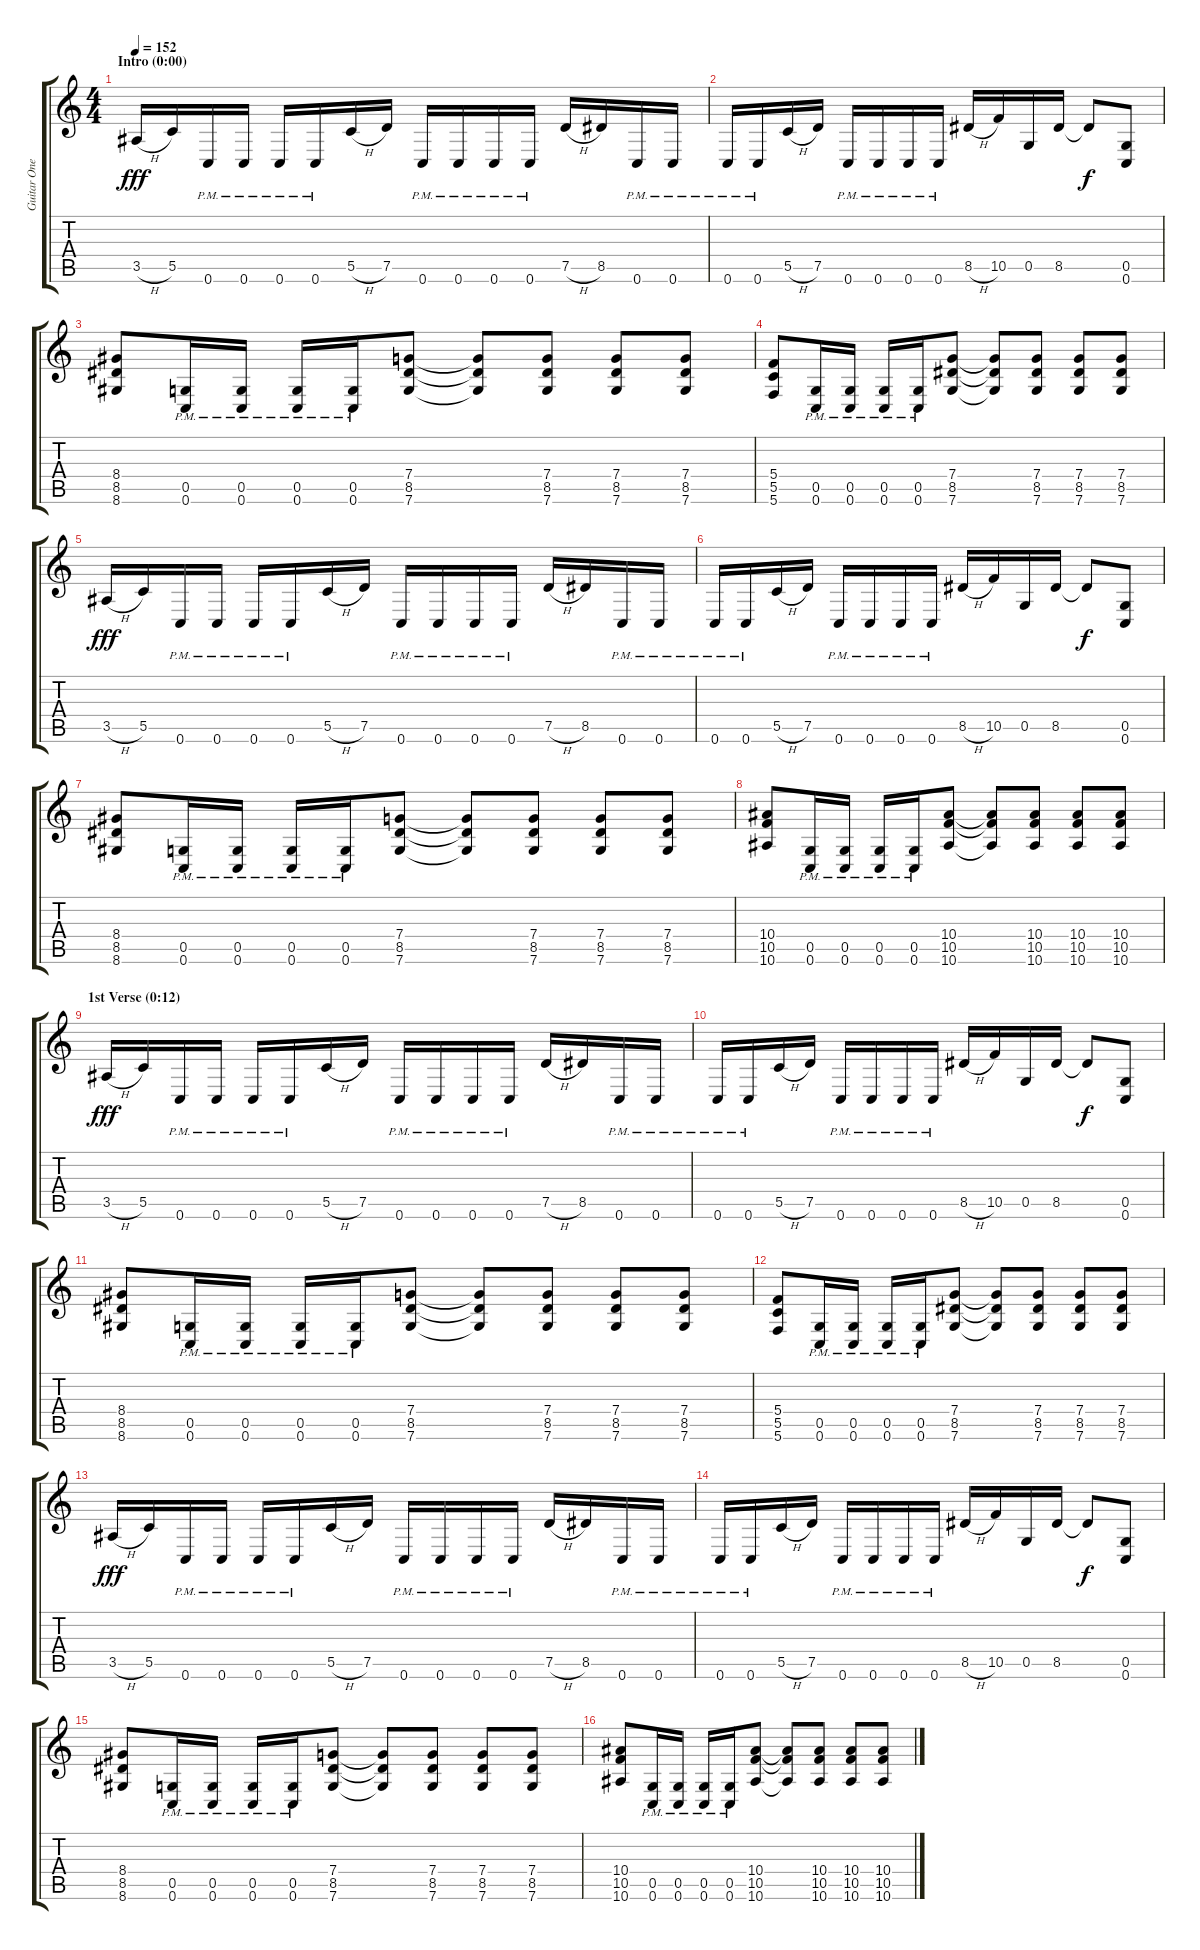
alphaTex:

\track ("Guitar One" "Guitar One") {instrument distortionguitar}
\staff {score tabs}
\tuning (D4 A3 F3 C3 G2 C2) {hide}
\ts (4 4)
\section ("" "Intro (0:00)")
\tempo 152
\clef g2
\ks c
3.5{h}.16{dy fff instrument distortionguitar} 5.5.16 0.6{pm}.16 0.6{pm}.16 0.6{pm}.16 0.6{pm}.16 5.5{h}.16 7.5.16 0.6{pm}.16 0.6{pm}.16 0.6{pm}.16 0.6{pm}.16 7.5{h}.16 8.5.16 0.6{pm}.16 0.6{pm}.16 |
0.6{pm}.16 0.6{pm}.16 5.5{h}.16 7.5.16 0.6{pm}.16 0.6{pm}.16 0.6{pm}.16 0.6{pm}.16 8.5{h}.16 10.5.16 0.5.16 8.5.16 8.5{t}.8{dy f} (0.5 0.6).8 |
(8.4 8.5 8.6).8 (0.5{pm} 0.6{pm}).16 (0.5{pm} 0.6{pm}).16 (0.5{pm} 0.6{pm}).16 (0.5{pm} 0.6{pm}).16 (7.4 8.5 7.6).8 (7.4{t} 8.5{t} 7.6{t}).8 (7.4 8.5 7.6).8 (7.4 8.5 7.6).8 (7.4 8.5 7.6).8 |
(5.4 5.5 5.6).8 (0.5{pm} 0.6{pm}).16 (0.5{pm} 0.6{pm}).16 (0.5{pm} 0.6{pm}).16 (0.5{pm} 0.6{pm}).16 (7.4 8.5 7.6).8 (7.4{t} 8.5{t} 7.6{t}).8 (7.4 8.5 7.6).8 (7.4 8.5 7.6).8 (7.4 8.5 7.6).8 |
3.5{h}.16{dy fff} 5.5.16 0.6{pm}.16 0.6{pm}.16 0.6{pm}.16 0.6{pm}.16 5.5{h}.16 7.5.16 0.6{pm}.16 0.6{pm}.16 0.6{pm}.16 0.6{pm}.16 7.5{h}.16 8.5.16 0.6{pm}.16 0.6{pm}.16 |
0.6{pm}.16 0.6{pm}.16 5.5{h}.16 7.5.16 0.6{pm}.16 0.6{pm}.16 0.6{pm}.16 0.6{pm}.16 8.5{h}.16 10.5.16 0.5.16 8.5.16 8.5{t}.8{dy f} (0.5 0.6).8 |
(8.4 8.5 8.6).8 (0.5{pm} 0.6{pm}).16 (0.5{pm} 0.6{pm}).16 (0.5{pm} 0.6{pm}).16 (0.5{pm} 0.6{pm}).16 (7.4 8.5 7.6).8 (7.4{t} 8.5{t} 7.6{t}).8 (7.4 8.5 7.6).8 (7.4 8.5 7.6).8 (7.4 8.5 7.6).8 |
(10.4 10.5 10.6).8 (0.5{pm} 0.6{pm}).16 (0.5{pm} 0.6{pm}).16 (0.5{pm} 0.6{pm}).16 (0.5{pm} 0.6{pm}).16 (10.4 10.5 10.6).8 (10.4{t} 10.5{t} 10.6{t}).8 (10.4 10.5 10.6).8 (10.4 10.5 10.6).8 (10.4 10.5 10.6).8 |
\section ("" "1st Verse (0:12)")
3.5{h}.16{dy fff} 5.5.16 0.6{pm}.16 0.6{pm}.16 0.6{pm}.16 0.6{pm}.16 5.5{h}.16 7.5.16 0.6{pm}.16 0.6{pm}.16 0.6{pm}.16 0.6{pm}.16 7.5{h}.16 8.5.16 0.6{pm}.16 0.6{pm}.16 |
0.6{pm}.16 0.6{pm}.16 5.5{h}.16 7.5.16 0.6{pm}.16 0.6{pm}.16 0.6{pm}.16 0.6{pm}.16 8.5{h}.16 10.5.16 0.5.16 8.5.16 8.5{t}.8{dy f} (0.5 0.6).8 |
(8.4 8.5 8.6).8 (0.5{pm} 0.6{pm}).16 (0.5{pm} 0.6{pm}).16 (0.5{pm} 0.6{pm}).16 (0.5{pm} 0.6{pm}).16 (7.4 8.5 7.6).8 (7.4{t} 8.5{t} 7.6{t}).8 (7.4 8.5 7.6).8 (7.4 8.5 7.6).8 (7.4 8.5 7.6).8 |
(5.4 5.5 5.6).8 (0.5{pm} 0.6{pm}).16 (0.5{pm} 0.6{pm}).16 (0.5{pm} 0.6{pm}).16 (0.5{pm} 0.6{pm}).16 (7.4 8.5 7.6).8 (7.4{t} 8.5{t} 7.6{t}).8 (7.4 8.5 7.6).8 (7.4 8.5 7.6).8 (7.4 8.5 7.6).8 |
3.5{h}.16{dy fff} 5.5.16 0.6{pm}.16 0.6{pm}.16 0.6{pm}.16 0.6{pm}.16 5.5{h}.16 7.5.16 0.6{pm}.16 0.6{pm}.16 0.6{pm}.16 0.6{pm}.16 7.5{h}.16 8.5.16 0.6{pm}.16 0.6{pm}.16 |
0.6{pm}.16 0.6{pm}.16 5.5{h}.16 7.5.16 0.6{pm}.16 0.6{pm}.16 0.6{pm}.16 0.6{pm}.16 8.5{h}.16 10.5.16 0.5.16 8.5.16 8.5{t}.8{dy f} (0.5 0.6).8 |
(8.4 8.5 8.6).8 (0.5{pm} 0.6{pm}).16 (0.5{pm} 0.6{pm}).16 (0.5{pm} 0.6{pm}).16 (0.5{pm} 0.6{pm}).16 (7.4 8.5 7.6).8 (7.4{t} 8.5{t} 7.6{t}).8 (7.4 8.5 7.6).8 (7.4 8.5 7.6).8 (7.4 8.5 7.6).8 |
(10.4 10.5 10.6).8 (0.5{pm} 0.6{pm}).16 (0.5{pm} 0.6{pm}).16 (0.5{pm} 0.6{pm}).16 (0.5{pm} 0.6{pm}).16 (10.4 10.5 10.6).8 (10.4{t} 10.5{t} 10.6{t}).8 (10.4 10.5 10.6).8 (10.4 10.5 10.6).8 (10.4 10.5 10.6).8
